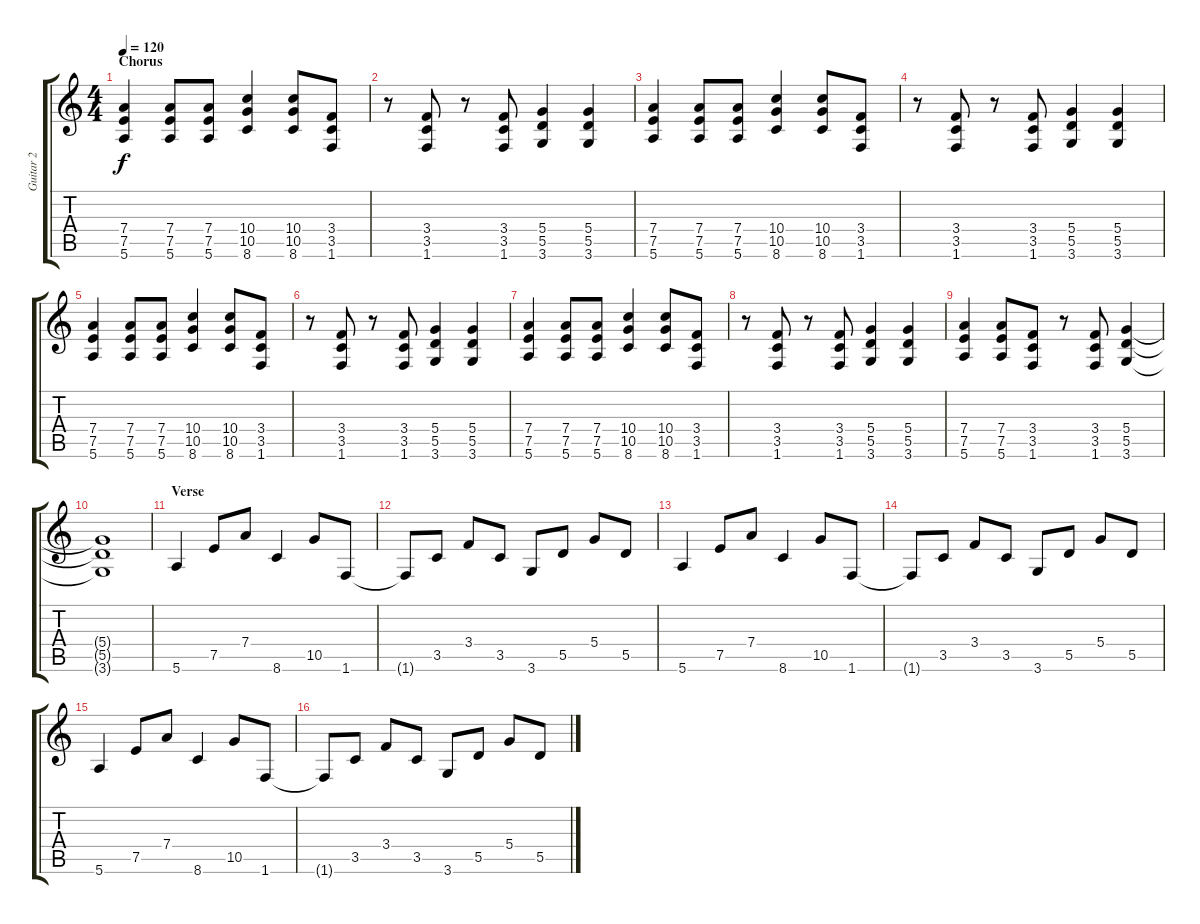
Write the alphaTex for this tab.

\track ("Guitar 2" "Guitar 2") {instrument acousticguitarsteel}
\staff {score tabs}
\tuning (E4 B3 G3 D3 A2 E2) {hide}
\ts (4 4)
\section ("" "Chorus")
\tempo 120
\clef g2
\ks c
(7.4 7.5 5.6).4{dy f} (7.4 7.5 5.6).8 (7.4 7.5 5.6).8 (10.4 10.5 8.6).4 (10.4 10.5 8.6).8 (3.4 3.5 1.6).8 |
r.8 (3.4 3.5 1.6).8 r.8 (3.4 3.5 1.6).8 (5.4 5.5 3.6).4 (5.4 5.5 3.6).4 |
(7.4 7.5 5.6).4 (7.4 7.5 5.6).8 (7.4 7.5 5.6).8 (10.4 10.5 8.6).4 (10.4 10.5 8.6).8 (3.4 3.5 1.6).8 |
r.8 (3.4 3.5 1.6).8 r.8 (3.4 3.5 1.6).8 (5.4 5.5 3.6).4 (5.4 5.5 3.6).4 |
(7.4 7.5 5.6).4 (7.4 7.5 5.6).8 (7.4 7.5 5.6).8 (10.4 10.5 8.6).4 (10.4 10.5 8.6).8 (3.4 3.5 1.6).8 |
r.8 (3.4 3.5 1.6).8 r.8 (3.4 3.5 1.6).8 (5.4 5.5 3.6).4 (5.4 5.5 3.6).4 |
(7.4 7.5 5.6).4 (7.4 7.5 5.6).8 (7.4 7.5 5.6).8 (10.4 10.5 8.6).4 (10.4 10.5 8.6).8 (3.4 3.5 1.6).8 |
r.8 (3.4 3.5 1.6).8 r.8 (3.4 3.5 1.6).8 (5.4 5.5 3.6).4 (5.4 5.5 3.6).4 |
(7.4 7.5 5.6).4 (7.4 7.5 5.6).8 (3.4 3.5 1.6).8 r.8 (3.4 3.5 1.6).8 (5.4 5.5 3.6).4 |
(5.4{t} 5.5{t} 3.6{t}).1 |
\section ("" "Verse")
5.6.4 7.5.8 7.4.8 8.6.4 10.5.8 1.6.8 |
1.6{t}.8 3.5.8 3.4.8 3.5.8 3.6.8 5.5.8 5.4.8 5.5.8 |
5.6.4 7.5.8 7.4.8 8.6.4 10.5.8 1.6.8 |
1.6{t}.8 3.5.8 3.4.8 3.5.8 3.6.8 5.5.8 5.4.8 5.5.8 |
5.6.4 7.5.8 7.4.8 8.6.4 10.5.8 1.6.8 |
1.6{t}.8 3.5.8 3.4.8 3.5.8 3.6.8 5.5.8 5.4.8 5.5.8
